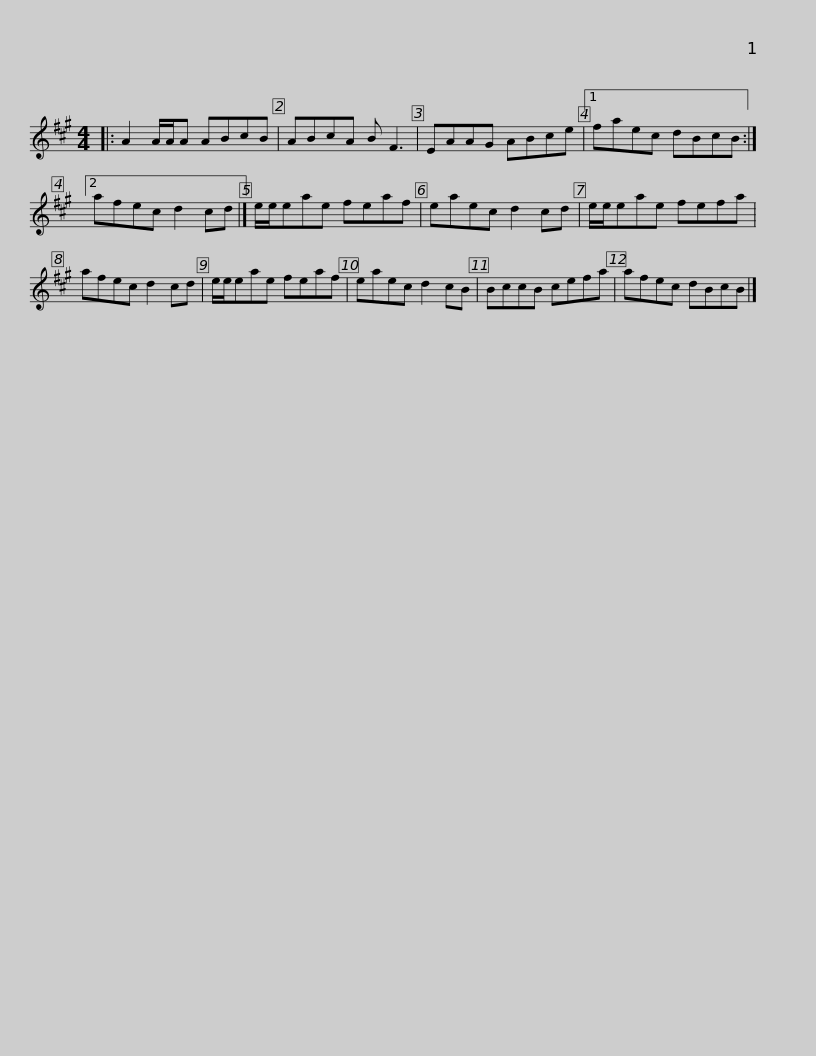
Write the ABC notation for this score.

X:1
L:1/8
M:4/4
I:linebreak $
K:A
V:1 treble
V:1
|: A2 A/A/A ABcB | ABcA B F3 | EAAG ABce |1 faec dBcB :|2 afec d2 cd |]$ %5
 e/e/eae feaf | eaec d2 cd | e/e/eae fefa | afec d2 cd | e/e/eae feaf |$ %10
 eaec d2 cB | BccB cefa | afec dBcB |] %13
